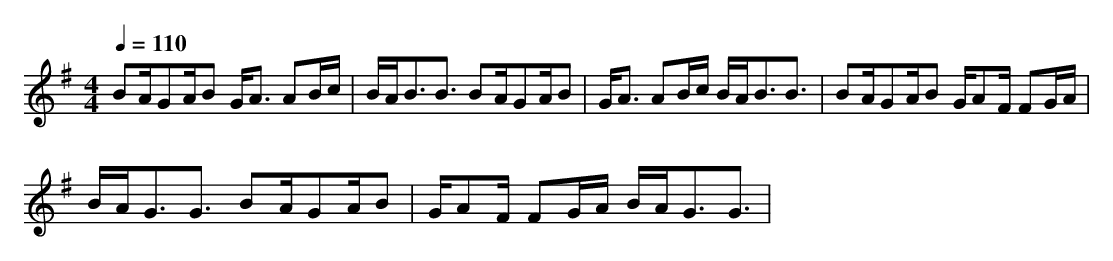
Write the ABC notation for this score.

X:1
T:
M: 4/4
L: 1/8
Q:1/4=110
K:G % 1 sharps
BA/2GA/2B G<A AB/2c/2|B/2A<BB3/2 BA/2GA/2B|G<A AB/2c/2 B/2A<BB3/2|BA/2GA/2B G/2AF/2 FG/2A/2|
B/2A<GG3/2 BA/2GA/2B|G/2AF/2 FG/2A/2 B/2A<GG3/2|
